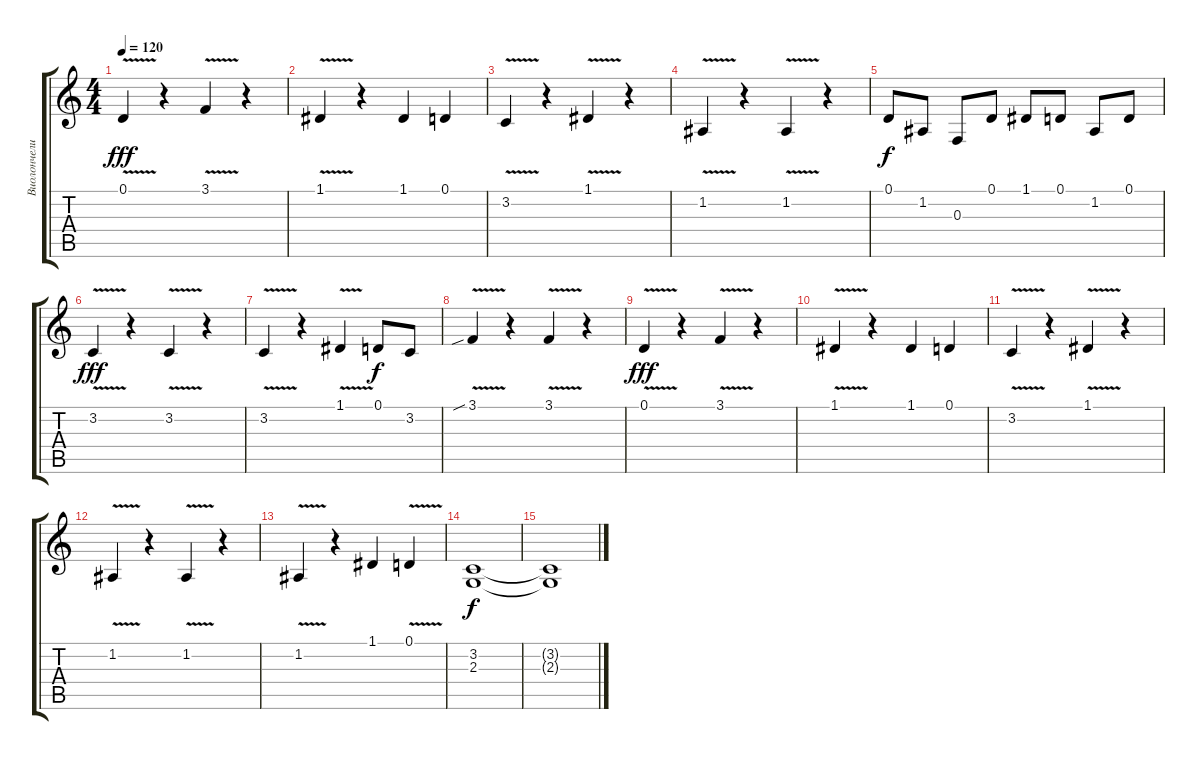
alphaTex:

\track ("Виолончели 1,2" "Виолончели") {instrument stringensemble1}
\staff {score tabs}
\tuning (D4 A3 F3 C3 G2 C2) {hide}
\ts (4 4)
\tempo 120
\clef g2
\ks c
0.1{v}.4{dy fff} r.4 3.1{v}.4 r.4 |
1.1{v}.4 r.4 1.1.4 0.1.4 |
3.2{v}.4 r.4 1.1{v}.4 r.4 |
1.2{v}.4 r.4 1.2{v}.4 r.4 |
0.1.8{dy f} 1.2.8 0.3.8 0.1.8 1.1.8 0.1.8 1.2.8 0.1.8 |
3.2{v}.4{dy fff} r.4 3.2{v}.4 r.4 |
3.2{v}.4 r.4 1.1{v}.4 0.1.8{dy f} 3.2.8 |
3.1{v sib}.4 r.4 3.1{v}.4 r.4 |
0.1{v}.4{dy fff} r.4 3.1{v}.4 r.4 |
1.1{v}.4 r.4 1.1.4 0.1.4 |
3.2{v}.4 r.4 1.1{v}.4 r.4 |
1.2{v}.4 r.4 1.2{v}.4 r.4 |
1.2{v}.4 r.4 1.1.4 0.1{v}.4 |
(3.2 2.3).1{dy f volume 0} |
(3.2{t} 2.3{t}).1
